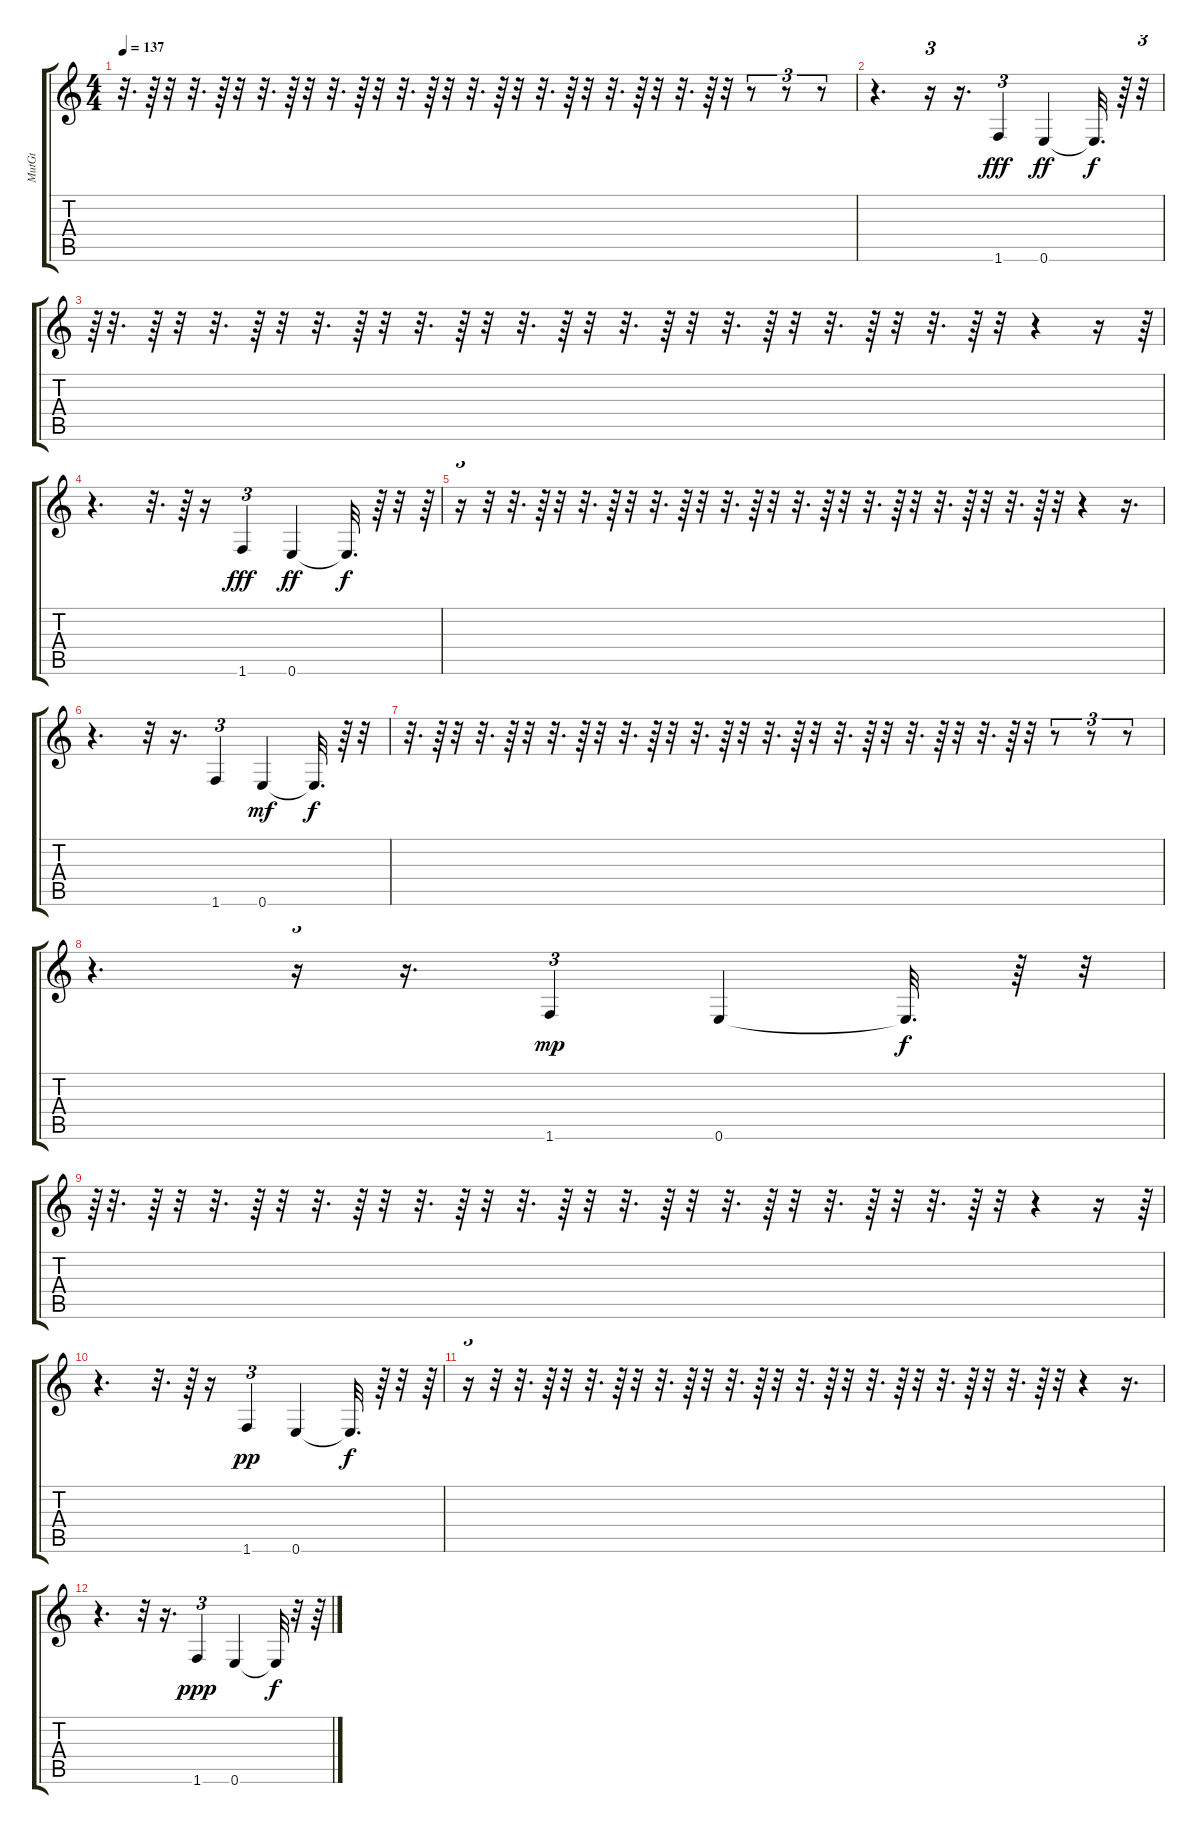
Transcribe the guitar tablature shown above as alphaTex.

\track ("MutGt" "MutGt") {instrument electricguitarmuted}
\staff {score tabs}
\tuning (E4 B3 G3 D3 A2 E2) {hide}
\ts (4 4)
\tempo 137
\clef g2
\ks c
r.32{d dy f} r.64 r.32 r.32{d} r.64 r.32 r.32{d} r.64 r.32 r.32{d} r.64 r.32 r.32{d} r.64 r.32 r.32{d} r.64 r.32 r.32{d} r.64 r.32 r.32{d} r.64 r.32 r.32{d} r.64 r.32 r.8{tu (3 2)} r.8{tu (3 2)} r.8{tu (3 2)} |
r.4{d} r.16{tu (3 2)} r.16{d} 1.6.4{tu (3 2) dy fff} 0.6.4{dy ff} 0.6{t}.32{d dy f} r.64 r.32{tu (3 2)} |
r.64{tu (3 2)} r.32{d} r.64 r.32 r.32{d} r.64 r.32 r.32{d} r.64 r.32 r.32{d} r.64 r.32 r.32{d} r.64 r.32 r.32{d} r.64 r.32 r.32{d} r.64 r.32 r.32{d} r.64 r.32 r.32{d} r.64 r.32 r.4{tu (3 2)} r.16 r.64{tu (3 2)} |
r.4{d} r.32{d} r.64 r.16 1.6.4{tu (3 2) dy fff} 0.6.4{dy ff} 0.6{t}.32{d dy f} r.64 r.32 r.64{tu (3 2)} |
r.16{tu (3 2)} r.32 r.32{d} r.64 r.32 r.32{d} r.64 r.32 r.32{d} r.64 r.32 r.32{d} r.64 r.32 r.32{d} r.64 r.32 r.32{d} r.64 r.32 r.32{d} r.64 r.32 r.32{d} r.64 r.32 r.4{tu (3 2)} r.16{d} |
r.4{d} r.32 r.16{d} 1.6.4{tu (3 2)} 0.6.4{dy mf} 0.6{t}.32{d dy f} r.64 r.32 |
r.32{d} r.64 r.32 r.32{d} r.64 r.32 r.32{d} r.64 r.32 r.32{d} r.64 r.32 r.32{d} r.64 r.32 r.32{d} r.64 r.32 r.32{d} r.64 r.32 r.32{d} r.64 r.32 r.32{d} r.64 r.32 r.8{tu (3 2)} r.8{tu (3 2)} r.8{tu (3 2)} |
r.4{d} r.16{tu (3 2)} r.16{d} 1.6.4{tu (3 2) dy mp} 0.6.4 0.6{t}.32{d dy f} r.64 r.32{tu (3 2)} |
r.64{tu (3 2)} r.32{d} r.64 r.32 r.32{d} r.64 r.32 r.32{d} r.64 r.32 r.32{d} r.64 r.32 r.32{d} r.64 r.32 r.32{d} r.64 r.32 r.32{d} r.64 r.32 r.32{d} r.64 r.32 r.32{d} r.64 r.32 r.4{tu (3 2)} r.16 r.64{tu (3 2)} |
r.4{d} r.32{d} r.64 r.16 1.6.4{tu (3 2) dy pp} 0.6.4 0.6{t}.32{d dy f} r.64 r.32 r.64{tu (3 2)} |
r.16{tu (3 2)} r.32 r.32{d} r.64 r.32 r.32{d} r.64 r.32 r.32{d} r.64 r.32 r.32{d} r.64 r.32 r.32{d} r.64 r.32 r.32{d} r.64 r.32 r.32{d} r.64 r.32 r.32{d} r.64 r.32 r.4{tu (3 2)} r.16{d} |
r.4{d} r.32 r.16{d} 1.6.4{tu (3 2) dy ppp} 0.6.4 0.6{t}.32{dy f} r.32 r.64
